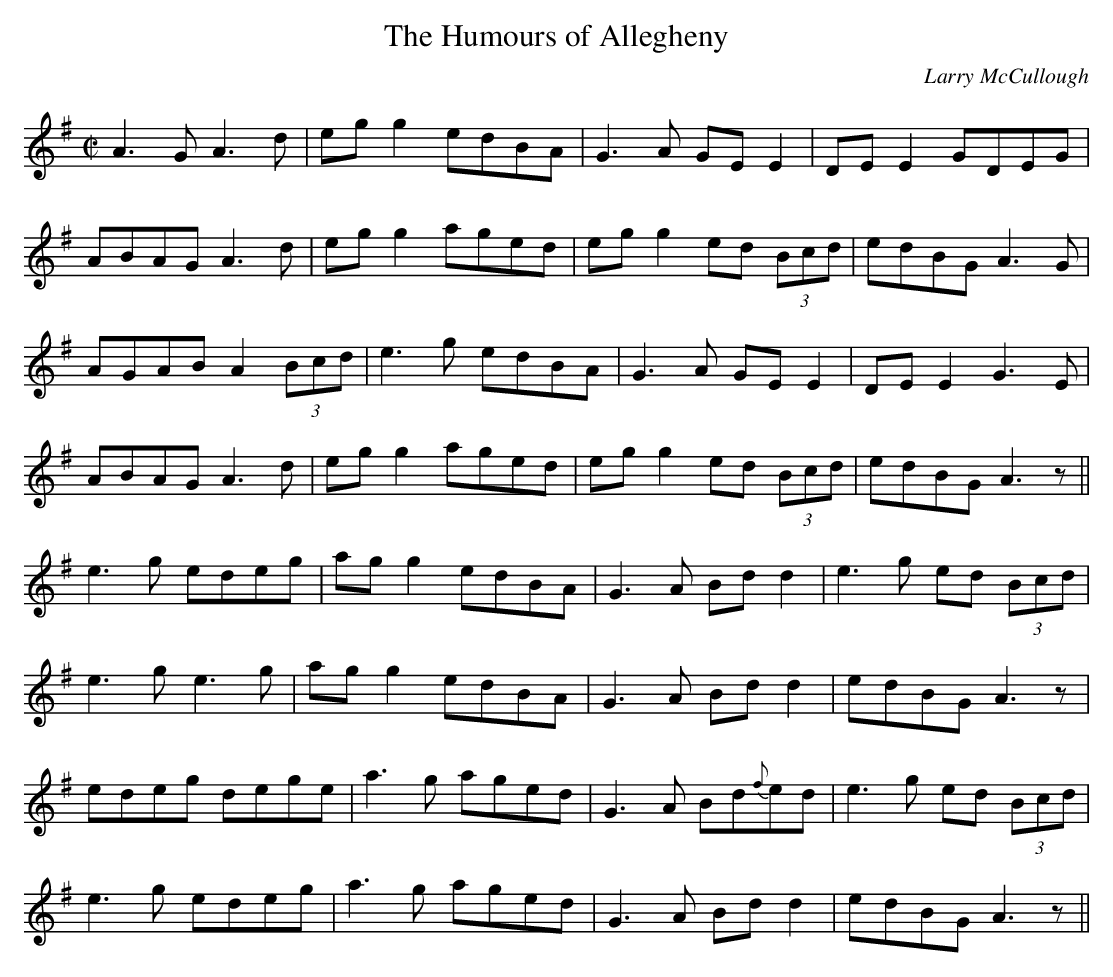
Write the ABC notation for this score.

X:1
T:Humours of Allegheny, The
C:Larry McCullough
M:C|
K:Ador
A3G A3d|egg2 edBA|G3A GEE2|DEE2 GDEG|
ABAG A3d|egg2 aged|egg2 ed (3Bcd|edBG A3G|
AGAB A2 (3Bcd|e3g edBA|G3A GEE2|DEE2 G3E|
ABAG A3d|egg2 aged|egg2 ed (3Bcd|edBG A3z||
e3g edeg|agg2 edBA|G3A Bdd2|e3g ed (3Bcd|
e3g e3g|agg2 edBA|G3A Bdd2|edBG A3z|
edeg dege|a3g aged|G3A Bd{f}ed|e3g ed (3Bcd|
e3g edeg|a3g aged|G3A Bdd2|edBG A3z||
